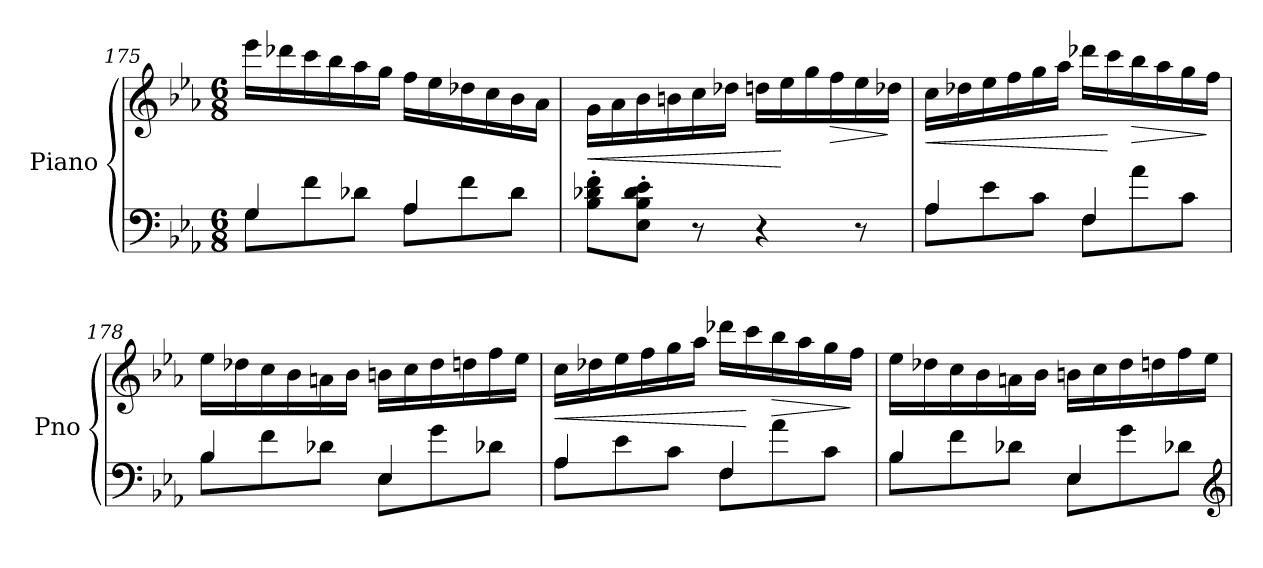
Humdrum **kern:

**kern	**kern	**dynam
*part1	*part1	*part1
*staff2	*staff1	*staff1/2
*I"Piano	*	*
*I'Pno	*	*
!!LO:LB:g=z
*clefF4	*clefG2	*
*k[b-e-a-]	*k[b-e-a-]	*
*E-:	*E-:	*
*M6/8	*M6/8	*
=175	=175	=175
*^	*	*
8G\L	4G/	16eee-\LL	.
.	.	16ddd-X\	.
8f\	.	16ccc\	.
.	.	16bb-\	.
8d-X\J	8ryy	16aa-\	.
.	.	16gg\JJ	.
8A-\L	4A-/	16ff\LL	.
.	.	16ee-\	.
8f\	.	16dd-X\	.
.	.	16cc\	.
8d-\J	8ryy	16b-\	.
.	.	16a-\JJ	.
*v	*v	*	*
=176	=176	=176
!	!	!LO:HP:b
8B-\' 8d-X\' 8f\'L	16g\LL	<
.	16a-\	.
8E-\' 8B-\' 8d-\' 8e-\'J	16b-\	.
.	16bn\	.
8r	16cc\	.
.	16dd-X\JJ	.
4r	16ddn\LL	.
.	16ee-\	[
.	16gg\	.
!	!	!LO:HP:b
.	16ff\	>
8r	16ee-\	.
.	16dd-X\JJ	]
=177	=177	=177
*^	*	*
!	!	!	!LO:HP:b
8A-\L	4A-/	16cc\LL	<
.	.	16dd-X\	.
8e-\	.	16ee-\	.
.	.	16ff\	.
8c\J	8ryy	16gg\	.
.	.	16aa-\JJ	.
8F\L	4F/	16ddd-X\LL	.
.	.	16ccc\	[
!	!	!	!LO:HP:b
8a-\	.	16bb-\	>
.	.	16aa-\	.
8c\J	8ryy	16gg\	.
.	.	16ff\JJ	]
!!LO:LB:g=z
=178	=178	=178	=178
8B-\L	4B-/	16ee-\LL	.
.	.	16dd-X\	.
8f\	.	16cc\	.
.	.	16b-\	.
8d-X\J	8ryy	16an\	.
.	.	16b-\JJ	.
8E-\L	4E-/	16bn\LL	.
.	.	16cc\	.
8g\	.	16dd-\	.
.	.	16ddn\	.
8d-X\J	8ryy	16ff\	.
.	.	16ee-\JJ	.
=179	=179	=179	=179
!	!	!	!LO:HP:b
8A-\L	4A-/	16cc\LL	<
.	.	16dd-X\	.
8e-\	.	16ee-\	.
.	.	16ff\	.
8c\J	8ryy	16gg\	.
.	.	16aa-\JJ	.
8F\L	4F/	16ddd-X\LL	.
.	.	16ccc\	[
!	!	!	!LO:HP:b
8a-\	.	16bb-\	>
.	.	16aa-\	.
8c\J	8ryy	16gg\	.
.	.	16ff\JJ	]
=180	=180	=180	=180
8B-\L	4B-/	16ee-\LL	.
.	.	16dd-X\	.
8f\	.	16cc\	.
.	.	16b-\	.
8d-X\J	8ryy	16an\	.
.	.	16b-\JJ	.
8E-\L	4E-/	16bn\LL	.
.	.	16cc\	.
8g\	.	16dd-\	.
.	.	16ddn\	.
8d-X\J	8ryy	16ff\	.
.	.	16ee-\JJ	.
*v	*v	*	*
*clefG2	*	*
=	=	=
*-	*-	*-
